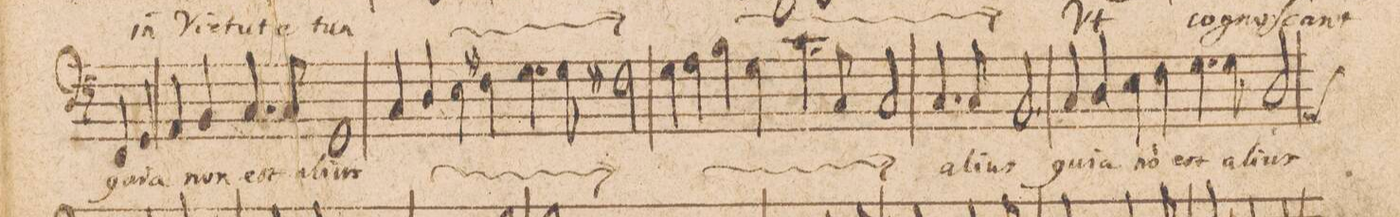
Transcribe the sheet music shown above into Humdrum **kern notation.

**kern	**text
*I"[BASSVS.]	*
*clefF4	*
*k[]	*
*met(C|)	*
*M2/1	*
4FF/	qui-
4GG/	-a
4AA/	non
4BB/	est
4.C/	a-
8C/	-li-
=35-	=35-
1GG/	-us
*	*ij
4C/	qui-
4D/	-a
4E\	non
4F#X\	est
=36-	=36-
4.G\	a-
8G\	-li-
2F#X\	-us
4G\	qui-
4A\	-a
4B\	non
4G\	est
=37-	=37-
4.c\	a-
8C/	-li-
2C/	-us
*	*Xij
4.C/	a-
8C/	-li-
2BB,/	-us
=38-	=38-
4C/	qui-
4D/	-a
4E\	no(n)
4F\	est
4.G\	a-
8G\	-li-
*custos:AA	*
2D/	-us
=39-	=39-
*	*ij
*-	*-
